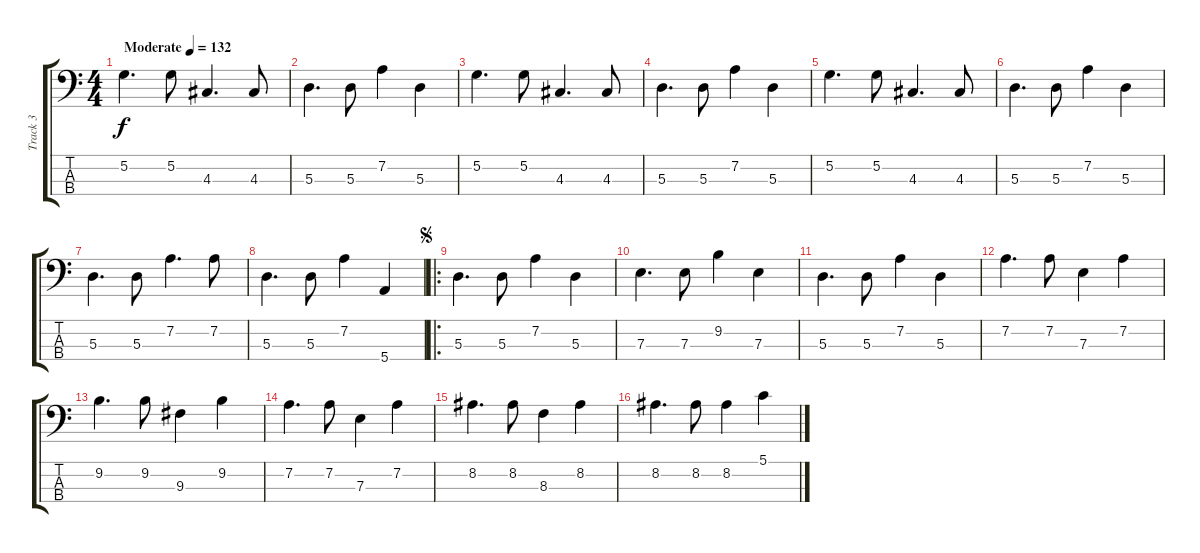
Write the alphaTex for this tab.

\track ("Track 3" "Track 3") {instrument electricbassfinger}
\staff {score tabs}
\tuning (G2 D2 A1 E1) {hide}
\ts (4 4)
\tempo (132 "Moderate")
\clef f4
\ks c
5.2.4{d dy f instrument electricbassfinger} 5.2.8 4.3.4{d} 4.3.8 |
5.3.4{d} 5.3.8 7.2.4 5.3.4 |
5.2.4{d} 5.2.8 4.3.4{d} 4.3.8 |
5.3.4{d} 5.3.8 7.2.4 5.3.4 |
5.2.4{d} 5.2.8 4.3.4{d} 4.3.8 |
5.3.4{d} 5.3.8 7.2.4 5.3.4 |
5.3.4{d} 5.3.8 7.2.4{d} 7.2.8 |
5.3.4{d} 5.3.8 7.2.4 5.4.4 |
\ro
\jump segno
5.3.4{d} 5.3.8 7.2.4 5.3.4 |
7.3.4{d} 7.3.8 9.2.4 7.3.4 |
5.3.4{d} 5.3.8 7.2.4 5.3.4 |
7.2.4{d} 7.2.8 7.3.4 7.2.4 |
9.2.4{d} 9.2.8 9.3.4 9.2.4 |
7.2.4{d} 7.2.8 7.3.4 7.2.4 |
8.2.4{d} 8.2.8 8.3.4 8.2.4 |
8.2.4{d} 8.2.8 8.2.4 5.1.4
